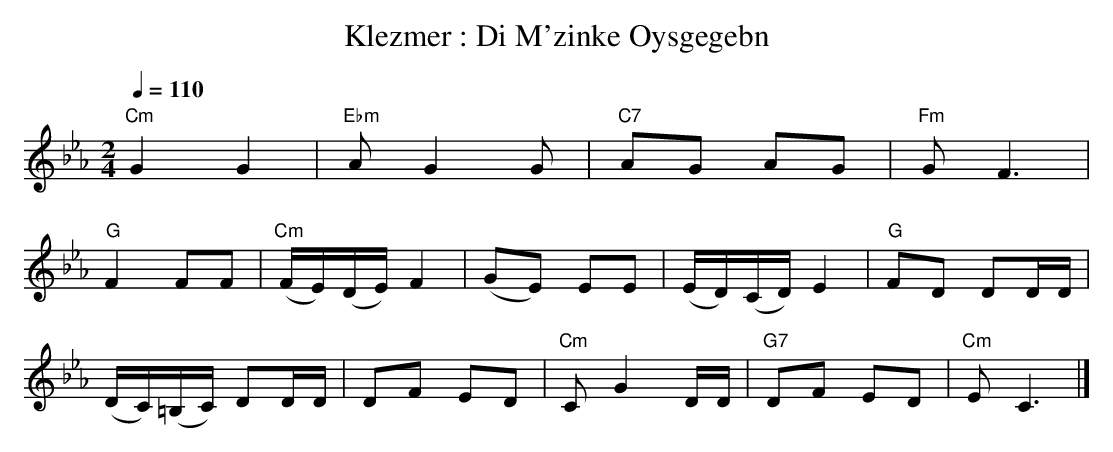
X:1
T:Klezmer : Di M'zinke Oysgegebn
M:2/4
L:1/16
Q:1/4=110
K:Cm
"Cm"G4 G4 | "Ebm"A2 G4 G2 | "C7"A2G2 A2G2 | "Fm"G2 F6 |
"G"F4 F2F2 | "Cm"(FE)(DE) F4 | (G2E2) E2E2 | (ED)(CD) E4 | "G"F2D2 D2DD |
(DC)(=B,C) D2DD | D2F2 E2D2 | "Cm"C2 G4 DD | "G7"D2F2 E2D2 | "Cm"E2 C6 |]
